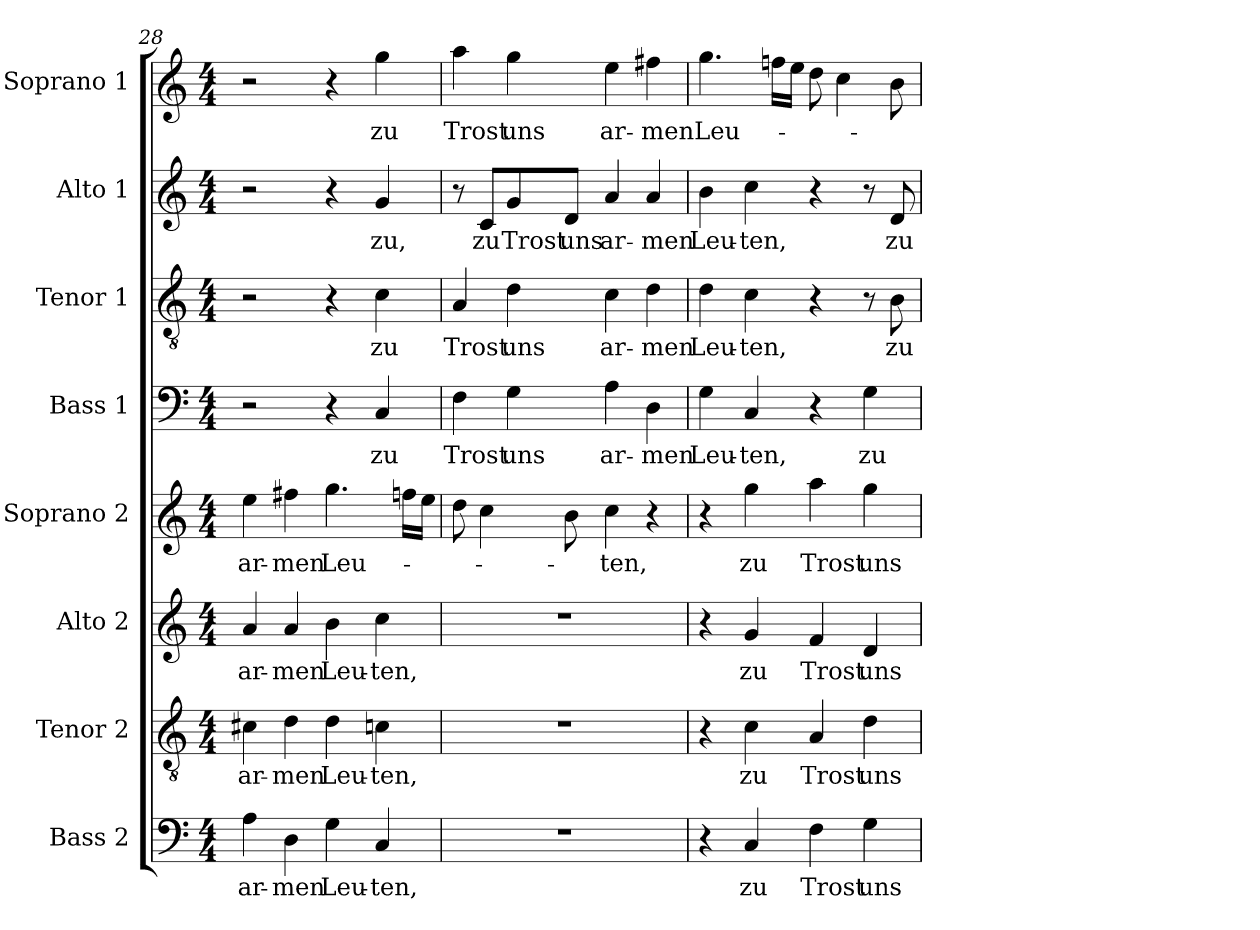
**kern	**text	**kern	**text	**kern	**text	**kern	**text	**kern	**text	**kern	**text	**kern	**text	**kern	**text
*part8	*part8	*part7	*part7	*part6	*part6	*part5	*part5	*part4	*part4	*part3	*part3	*part2	*part2	*part1	*part1
*staff8	*staff8	*staff7	*staff7	*staff6	*staff6	*staff5	*staff5	*staff4	*staff4	*staff3	*staff3	*staff2	*staff2	*staff1	*staff1
*I"Bass 2	*	*I"Tenor 2	*	*I"Alto 2	*	*I"Soprano 2	*	*I"Bass 1	*	*I"Tenor 1	*	*I"Alto 1	*	*I"Soprano 1	*
*I'B2	*	*I'T2	*	*I'A2	*	*I'S2	*	*I'B1	*	*I'T1	*	*I'A1	*	*I'S1	*
*clefF4	*	*clefGv2	*	*clefG2	*	*clefG2	*	*clefF4	*	*clefGv2	*	*clefG2	*	*clefG2	*
*	*	*ITrd7c12	*	*	*	*	*	*	*	*ITrd7c12	*	*	*	*	*
*k[]	*	*k[]	*	*k[]	*	*k[]	*	*k[]	*	*k[]	*	*k[]	*	*k[]	*
*C:	*	*C:	*	*C:	*	*C:	*	*C:	*	*C:	*	*C:	*	*C:	*
*M4/4	*	*M4/4	*	*M4/4	*	*M4/4	*	*M4/4	*	*M4/4	*	*M4/4	*	*M4/4	*
=28	=28	=28	=28	=28	=28	=28	=28	=28	=28	=28	=28	=28	=28	=28	=28
!	!LO:LY:b:color=#000000	!	!	!	!	!	!	!	!	!	!	!	!	!	!
!	!	!	!LO:LY:b:color=#000000	!	!	!	!	!	!	!	!	!	!	!	!
!	!	!	!	!	!LO:LY:b:color=#000000	!	!	!	!	!	!	!	!	!	!
!	!	!	!	!	!	!	!LO:LY:b:color=#000000	!	!	!	!	!	!	!	!
4Ai\	ar-	4C#Xi\	ar-	4ai/	ar-	4eei\	ar-	2r	.	2r	.	2r	.	2r	.
!	!LO:LY:b:color=#000000	!	!	!	!	!	!	!	!	!	!	!	!	!	!
!	!	!	!LO:LY:b:color=#000000	!	!	!	!	!	!	!	!	!	!	!	!
!	!	!	!	!	!LO:LY:b:color=#000000	!	!	!	!	!	!	!	!	!	!
!	!	!	!	!	!	!	!LO:LY:b:color=#000000	!	!	!	!	!	!	!	!
4Di\	-men	4Di\	-men	4ai/	-men	4ff#Xi\	-men	.	.	.	.	.	.	.	.
!	!LO:LY:b:color=#000000	!	!	!	!	!	!	!	!	!	!	!	!	!	!
!	!	!	!LO:LY:b:color=#000000	!	!	!	!	!	!	!	!	!	!	!	!
!	!	!	!	!	!LO:LY:b:color=#000000	!	!	!	!	!	!	!	!	!	!
!	!	!	!	!	!	!	!LO:LY:b:color=#000000	!	!	!	!	!	!	!	!
4Gi\	Leu-	4Di\	Leu-	4bi\	Leu-	4.ggi\	Leu-	4r	.	4r	.	4r	.	4r	.
!	!LO:LY:b:color=#000000	!	!	!	!	!	!	!	!	!	!	!	!	!	!
!	!	!	!LO:LY:b:color=#000000	!	!	!	!	!	!	!	!	!	!	!	!
!	!	!	!	!	!LO:LY:b:color=#000000	!	!	!	!	!	!	!	!	!	!
!	!	!	!	!	!	!	!	!	!LO:LY:b:color=#000000	!	!	!	!	!	!
!	!	!	!	!	!	!	!	!	!	!	!LO:LY:b:color=#000000	!	!	!	!
!	!	!	!	!	!	!	!	!	!	!	!	!	!LO:LY:b:color=#000000	!	!
!	!	!	!	!	!	!	!	!	!	!	!	!	!	!	!LO:LY:b:color=#000000
4Ci/	-ten,	4Cni\	-ten,	4cci\	-ten,	.	.	4Ci/	zu	4Ci\	zu	4gi/	zu,	4ggi\	zu
.	.	.	.	.	.	16ffni\LL	.	.	.	.	.	.	.	.	.
.	.	.	.	.	.	16eei\JJ	.	.	.	.	.	.	.	.	.
!!LO:PB:g=z
=29	=29	=29	=29	=29	=29	=29	=29	=29	=29	=29	=29	=29	=29	=29	=29
!	!	!	!	!	!	!	!	!	!LO:LY:b:color=#000000	!	!	!	!	!	!
!	!	!	!	!	!	!	!	!	!	!	!LO:LY:b:color=#000000	!	!	!	!
!	!	!	!	!	!	!	!	!	!	!	!	!	!	!	!LO:LY:b:color=#000000
1r	.	1r	.	1r	.	8ddi\	.	4Fi\	Trost	4AAi/	Trost	8r	.	4aai\	Trost
!	!	!	!	!	!	!	!	!	!	!	!	!	!LO:LY:b:color=#000000	!	!
.	.	.	.	.	.	4cci\	.	.	.	.	.	8ci/L	zu	.	.
!	!	!	!	!	!	!	!	!	!LO:LY:b:color=#000000	!	!	!	!	!	!
!	!	!	!	!	!	!	!	!	!	!	!LO:LY:b:color=#000000	!	!	!	!
!	!	!	!	!	!	!	!	!	!	!	!	!	!LO:LY:b:color=#000000	!	!
!	!	!	!	!	!	!	!	!	!	!	!	!	!	!	!LO:LY:b:color=#000000
.	.	.	.	.	.	.	.	4Gi\	uns	4Di\	uns	8gi/	Trost	4ggi\	uns
!	!	!	!	!	!	!	!	!	!	!	!	!	!LO:LY:b:color=#000000	!	!
.	.	.	.	.	.	8bi\	.	.	.	.	.	8di/J	uns	.	.
!	!	!	!	!	!	!	!LO:LY:b:color=#000000	!	!	!	!	!	!	!	!
!	!	!	!	!	!	!	!	!	!LO:LY:b:color=#000000	!	!	!	!	!	!
!	!	!	!	!	!	!	!	!	!	!	!LO:LY:b:color=#000000	!	!	!	!
!	!	!	!	!	!	!	!	!	!	!	!	!	!LO:LY:b:color=#000000	!	!
!	!	!	!	!	!	!	!	!	!	!	!	!	!	!	!LO:LY:b:color=#000000
.	.	.	.	.	.	4cci\	-ten,	4Ai\	ar-	4Ci\	ar-	4ai/	ar-	4eei\	ar-
!	!	!	!	!	!	!	!	!	!LO:LY:b:color=#000000	!	!	!	!	!	!
!	!	!	!	!	!	!	!	!	!	!	!LO:LY:b:color=#000000	!	!	!	!
!	!	!	!	!	!	!	!	!	!	!	!	!	!LO:LY:b:color=#000000	!	!
!	!	!	!	!	!	!	!	!	!	!	!	!	!	!	!LO:LY:b:color=#000000
.	.	.	.	.	.	4r	.	4Di\	-men	4Di\	-men	4ai/	-men	4ff#Xi\	-men
=30	=30	=30	=30	=30	=30	=30	=30	=30	=30	=30	=30	=30	=30	=30	=30
!	!	!	!	!	!	!	!	!	!LO:LY:b:color=#000000	!	!	!	!	!	!
!	!	!	!	!	!	!	!	!	!	!	!LO:LY:b:color=#000000	!	!	!	!
!	!	!	!	!	!	!	!	!	!	!	!	!	!LO:LY:b:color=#000000	!	!
!	!	!	!	!	!	!	!	!	!	!	!	!	!	!	!LO:LY:b:color=#000000
4r	.	4r	.	4r	.	4r	.	4Gi\	Leu-	4Di\	Leu-	4bi\	Leu-	4.ggi\	Leu-
!	!LO:LY:b:color=#000000	!	!	!	!	!	!	!	!	!	!	!	!	!	!
!	!	!	!LO:LY:b:color=#000000	!	!	!	!	!	!	!	!	!	!	!	!
!	!	!	!	!	!LO:LY:b:color=#000000	!	!	!	!	!	!	!	!	!	!
!	!	!	!	!	!	!	!LO:LY:b:color=#000000	!	!	!	!	!	!	!	!
!	!	!	!	!	!	!	!	!	!LO:LY:b:color=#000000	!	!	!	!	!	!
!	!	!	!	!	!	!	!	!	!	!	!LO:LY:b:color=#000000	!	!	!	!
!	!	!	!	!	!	!	!	!	!	!	!	!	!LO:LY:b:color=#000000	!	!
4Ci/	zu	4Ci\	zu	4gi/	zu	4ggi\	zu	4Ci/	-ten,	4Ci\	-ten,	4cci\	-ten,	.	.
.	.	.	.	.	.	.	.	.	.	.	.	.	.	16ffni\LL	.
.	.	.	.	.	.	.	.	.	.	.	.	.	.	16eei\JJ	.
!	!LO:LY:b:color=#000000	!	!	!	!	!	!	!	!	!	!	!	!	!	!
!	!	!	!LO:LY:b:color=#000000	!	!	!	!	!	!	!	!	!	!	!	!
!	!	!	!	!	!LO:LY:b:color=#000000	!	!	!	!	!	!	!	!	!	!
!	!	!	!	!	!	!	!LO:LY:b:color=#000000	!	!	!	!	!	!	!	!
4Fi\	Trost	4AAi/	Trost	4fi/	Trost	4aai\	Trost	4r	.	4r	.	4r	.	8ddi\	.
.	.	.	.	.	.	.	.	.	.	.	.	.	.	4cci\	.
!	!LO:LY:b:color=#000000	!	!	!	!	!	!	!	!	!	!	!	!	!	!
!	!	!	!LO:LY:b:color=#000000	!	!	!	!	!	!	!	!	!	!	!	!
!	!	!	!	!	!LO:LY:b:color=#000000	!	!	!	!	!	!	!	!	!	!
!	!	!	!	!	!	!	!LO:LY:b:color=#000000	!	!	!	!	!	!	!	!
!	!	!	!	!	!	!	!	!	!LO:LY:b:color=#000000	!	!	!	!	!	!
4Gi\	uns	4Di\	uns	4di/	uns	4ggi\	uns	4Gi\	zu	8r	.	8r	.	.	.
!	!	!	!	!	!	!	!	!	!	!	!LO:LY:b:color=#000000	!	!	!	!
!	!	!	!	!	!	!	!	!	!	!	!	!	!LO:LY:b:color=#000000	!	!
.	.	.	.	.	.	.	.	.	.	8BBi\	zu	8di/	zu	8bi\	.
=	=	=	=	=	=	=	=	=	=	=	=	=	=	=	=
*-	*-	*-	*-	*-	*-	*-	*-	*-	*-	*-	*-	*-	*-	*-	*-
